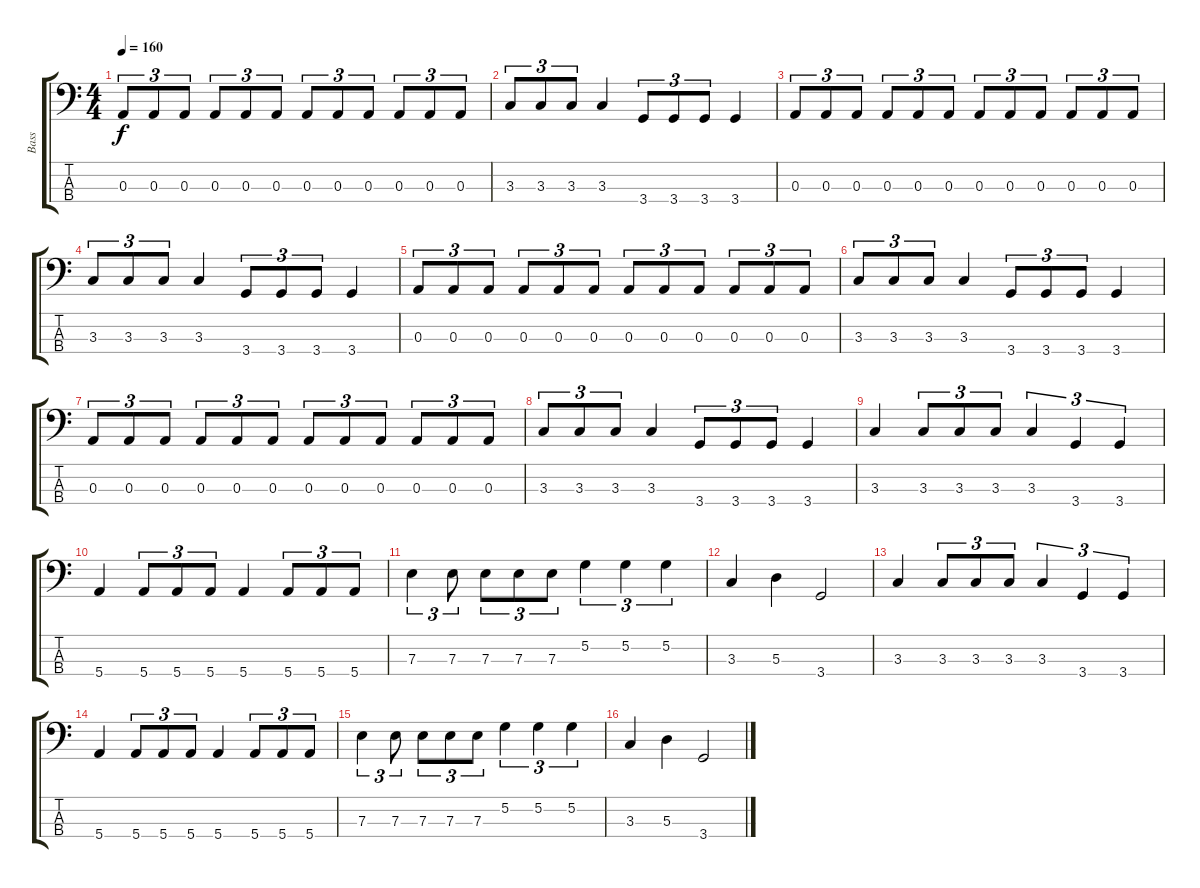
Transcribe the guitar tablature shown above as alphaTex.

\track ("Bass" "Bass") {instrument electricbassfinger}
\staff {score tabs}
\tuning (G2 D2 A1 E1) {hide}
\ts (4 4)
\tempo 160
\clef f4
\ks c
0.3.8{tu (3 2) dy f} 0.3.8{tu (3 2)} 0.3.8{tu (3 2)} 0.3.8{tu (3 2)} 0.3.8{tu (3 2)} 0.3.8{tu (3 2)} 0.3.8{tu (3 2)} 0.3.8{tu (3 2)} 0.3.8{tu (3 2)} 0.3.8{tu (3 2)} 0.3.8{tu (3 2)} 0.3.8{tu (3 2)} |
3.3.8{tu (3 2)} 3.3.8{tu (3 2)} 3.3.8{tu (3 2)} 3.3.4 3.4.8{tu (3 2)} 3.4.8{tu (3 2)} 3.4.8{tu (3 2)} 3.4.4 |
0.3.8{tu (3 2)} 0.3.8{tu (3 2)} 0.3.8{tu (3 2)} 0.3.8{tu (3 2)} 0.3.8{tu (3 2)} 0.3.8{tu (3 2)} 0.3.8{tu (3 2)} 0.3.8{tu (3 2)} 0.3.8{tu (3 2)} 0.3.8{tu (3 2)} 0.3.8{tu (3 2)} 0.3.8{tu (3 2)} |
3.3.8{tu (3 2)} 3.3.8{tu (3 2)} 3.3.8{tu (3 2)} 3.3.4 3.4.8{tu (3 2)} 3.4.8{tu (3 2)} 3.4.8{tu (3 2)} 3.4.4 |
0.3.8{tu (3 2)} 0.3.8{tu (3 2)} 0.3.8{tu (3 2)} 0.3.8{tu (3 2)} 0.3.8{tu (3 2)} 0.3.8{tu (3 2)} 0.3.8{tu (3 2)} 0.3.8{tu (3 2)} 0.3.8{tu (3 2)} 0.3.8{tu (3 2)} 0.3.8{tu (3 2)} 0.3.8{tu (3 2)} |
3.3.8{tu (3 2)} 3.3.8{tu (3 2)} 3.3.8{tu (3 2)} 3.3.4 3.4.8{tu (3 2)} 3.4.8{tu (3 2)} 3.4.8{tu (3 2)} 3.4.4 |
0.3.8{tu (3 2)} 0.3.8{tu (3 2)} 0.3.8{tu (3 2)} 0.3.8{tu (3 2)} 0.3.8{tu (3 2)} 0.3.8{tu (3 2)} 0.3.8{tu (3 2)} 0.3.8{tu (3 2)} 0.3.8{tu (3 2)} 0.3.8{tu (3 2)} 0.3.8{tu (3 2)} 0.3.8{tu (3 2)} |
3.3.8{tu (3 2)} 3.3.8{tu (3 2)} 3.3.8{tu (3 2)} 3.3.4 3.4.8{tu (3 2)} 3.4.8{tu (3 2)} 3.4.8{tu (3 2)} 3.4.4 |
3.3.4 3.3.8{tu (3 2)} 3.3.8{tu (3 2)} 3.3.8{tu (3 2)} 3.3.4{tu (3 2)} 3.4.4{tu (3 2)} 3.4.4{tu (3 2)} |
5.4.4 5.4.8{tu (3 2)} 5.4.8{tu (3 2)} 5.4.8{tu (3 2)} 5.4.4 5.4.8{tu (3 2)} 5.4.8{tu (3 2)} 5.4.8{tu (3 2)} |
7.3.4{tu (3 2)} 7.3.8{tu (3 2)} 7.3.8{tu (3 2)} 7.3.8{tu (3 2)} 7.3.8{tu (3 2)} 5.2.4{tu (3 2)} 5.2.4{tu (3 2)} 5.2.4{tu (3 2)} |
3.3.4 5.3.4 3.4.2 |
3.3.4 3.3.8{tu (3 2)} 3.3.8{tu (3 2)} 3.3.8{tu (3 2)} 3.3.4{tu (3 2)} 3.4.4{tu (3 2)} 3.4.4{tu (3 2)} |
5.4.4 5.4.8{tu (3 2)} 5.4.8{tu (3 2)} 5.4.8{tu (3 2)} 5.4.4 5.4.8{tu (3 2)} 5.4.8{tu (3 2)} 5.4.8{tu (3 2)} |
7.3.4{tu (3 2)} 7.3.8{tu (3 2)} 7.3.8{tu (3 2)} 7.3.8{tu (3 2)} 7.3.8{tu (3 2)} 5.2.4{tu (3 2)} 5.2.4{tu (3 2)} 5.2.4{tu (3 2)} |
3.3.4 5.3.4 3.4.2
